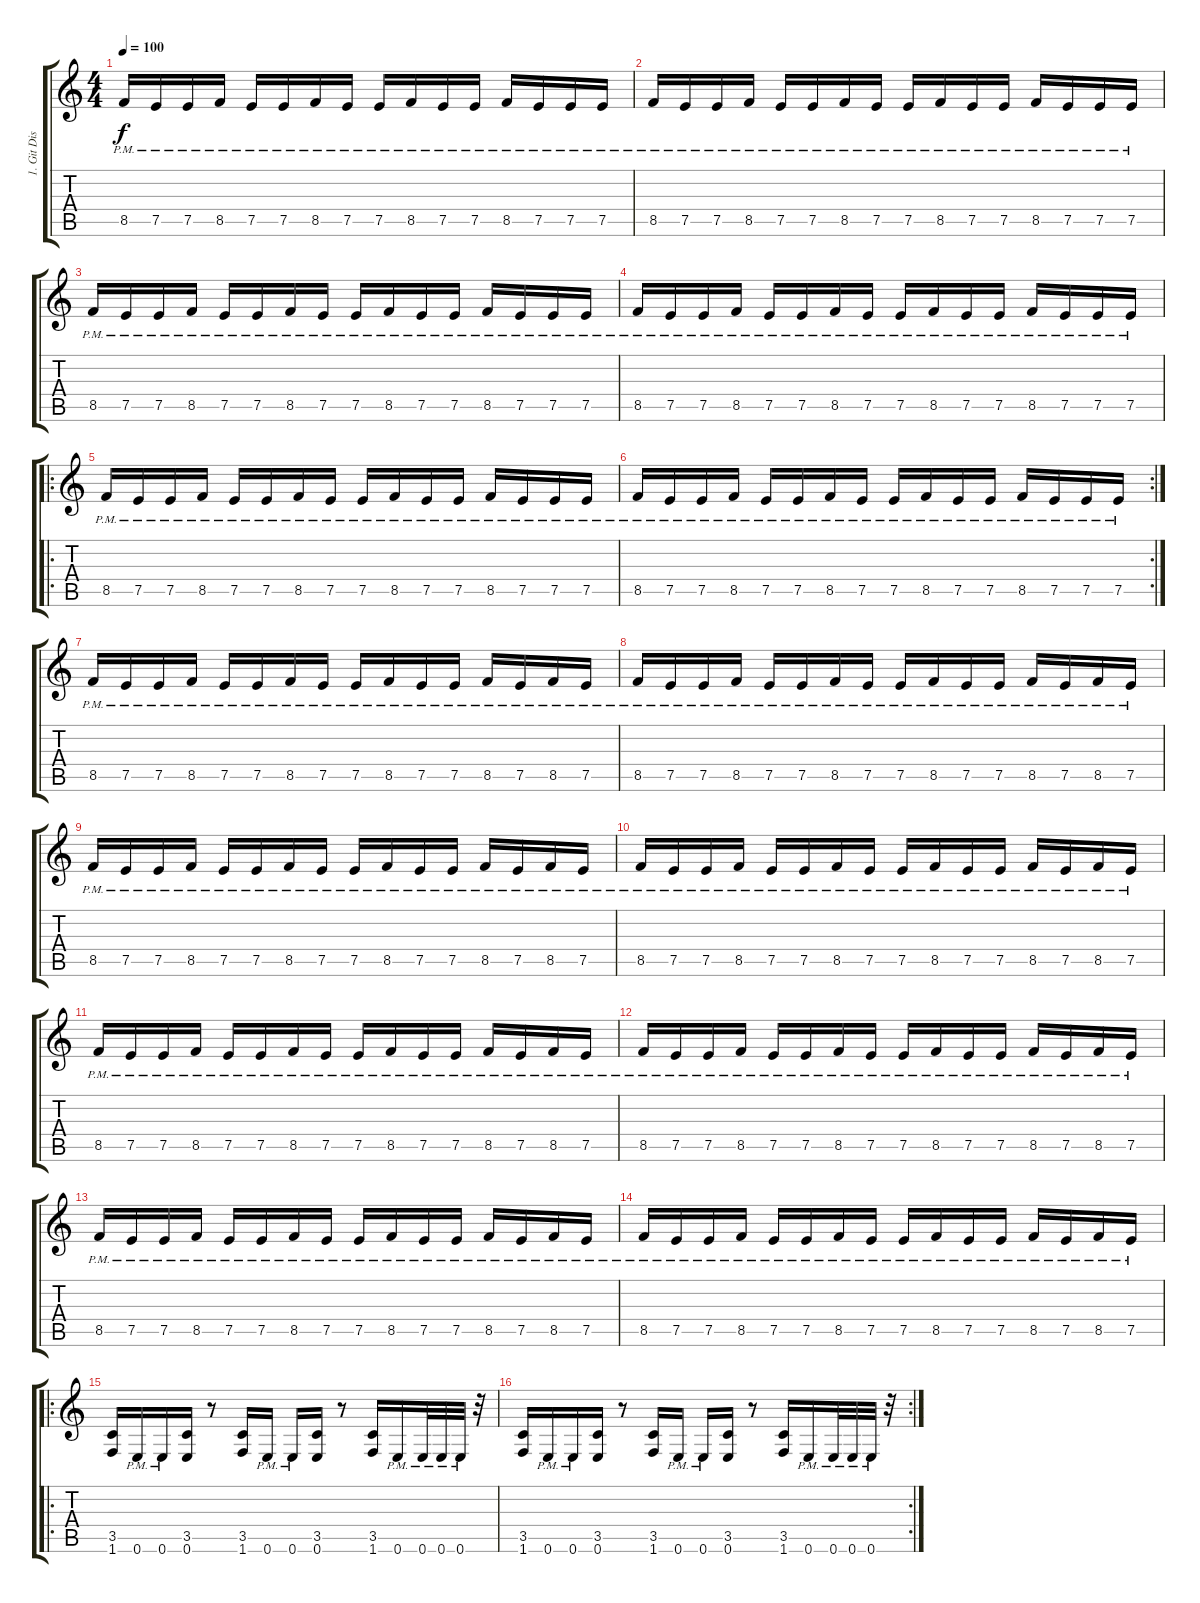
\track ("1. Git Dist" "1. Git Dis") {instrument distortionguitar}
\staff {score tabs}
\tuning (E4 B3 G3 D3 A2 E2) {hide}
\ts (4 4)
\tempo 100
\clef g2
\ks c
8.5{pm}.16{dy f instrument distortionguitar} 7.5{pm}.16 7.5{pm}.16 8.5{pm}.16 7.5{pm}.16 7.5{pm}.16 8.5{pm}.16 7.5{pm}.16 7.5{pm}.16 8.5{pm}.16 7.5{pm}.16 7.5{pm}.16 8.5{pm}.16 7.5{pm}.16 7.5{pm}.16 7.5{pm}.16 |
8.5{pm}.16 7.5{pm}.16 7.5{pm}.16 8.5{pm}.16 7.5{pm}.16 7.5{pm}.16 8.5{pm}.16 7.5{pm}.16 7.5{pm}.16 8.5{pm}.16 7.5{pm}.16 7.5{pm}.16 8.5{pm}.16 7.5{pm}.16 7.5{pm}.16 7.5{pm}.16 |
8.5{pm}.16 7.5{pm}.16 7.5{pm}.16 8.5{pm}.16 7.5{pm}.16 7.5{pm}.16 8.5{pm}.16 7.5{pm}.16 7.5{pm}.16 8.5{pm}.16 7.5{pm}.16 7.5{pm}.16 8.5{pm}.16 7.5{pm}.16 7.5{pm}.16 7.5{pm}.16 |
8.5{pm}.16 7.5{pm}.16 7.5{pm}.16 8.5{pm}.16 7.5{pm}.16 7.5{pm}.16 8.5{pm}.16 7.5{pm}.16 7.5{pm}.16 8.5{pm}.16 7.5{pm}.16 7.5{pm}.16 8.5{pm}.16 7.5{pm}.16 7.5{pm}.16 7.5{pm}.16 |
\ro
8.5{pm}.16 7.5{pm}.16 7.5{pm}.16 8.5{pm}.16 7.5{pm}.16 7.5{pm}.16 8.5{pm}.16 7.5{pm}.16 7.5{pm}.16 8.5{pm}.16 7.5{pm}.16 7.5{pm}.16 8.5{pm}.16 7.5{pm}.16 7.5{pm}.16 7.5{pm}.16 |
\rc 2
8.5{pm}.16 7.5{pm}.16 7.5{pm}.16 8.5{pm}.16 7.5{pm}.16 7.5{pm}.16 8.5{pm}.16 7.5{pm}.16 7.5{pm}.16 8.5{pm}.16 7.5{pm}.16 7.5{pm}.16 8.5{pm}.16 7.5{pm}.16 7.5{pm}.16 7.5{pm}.16 |
8.5{pm}.16 7.5{pm}.16 7.5{pm}.16 8.5{pm}.16 7.5{pm}.16 7.5{pm}.16 8.5{pm}.16 7.5{pm}.16 7.5{pm}.16 8.5{pm}.16 7.5{pm}.16 7.5{pm}.16 8.5{pm}.16 7.5{pm}.16 8.5{pm}.16 7.5{pm}.16 |
8.5{pm}.16 7.5{pm}.16 7.5{pm}.16 8.5{pm}.16 7.5{pm}.16 7.5{pm}.16 8.5{pm}.16 7.5{pm}.16 7.5{pm}.16 8.5{pm}.16 7.5{pm}.16 7.5{pm}.16 8.5{pm}.16 7.5{pm}.16 8.5{pm}.16 7.5{pm}.16 |
8.5{pm}.16 7.5{pm}.16 7.5{pm}.16 8.5{pm}.16 7.5{pm}.16 7.5{pm}.16 8.5{pm}.16 7.5{pm}.16 7.5{pm}.16 8.5{pm}.16 7.5{pm}.16 7.5{pm}.16 8.5{pm}.16 7.5{pm}.16 8.5{pm}.16 7.5{pm}.16 |
8.5{pm}.16 7.5{pm}.16 7.5{pm}.16 8.5{pm}.16 7.5{pm}.16 7.5{pm}.16 8.5{pm}.16 7.5{pm}.16 7.5{pm}.16 8.5{pm}.16 7.5{pm}.16 7.5{pm}.16 8.5{pm}.16 7.5{pm}.16 8.5{pm}.16 7.5{pm}.16 |
8.5{pm}.16 7.5{pm}.16 7.5{pm}.16 8.5{pm}.16 7.5{pm}.16 7.5{pm}.16 8.5{pm}.16 7.5{pm}.16 7.5{pm}.16 8.5{pm}.16 7.5{pm}.16 7.5{pm}.16 8.5{pm}.16 7.5{pm}.16 8.5{pm}.16 7.5{pm}.16 |
8.5{pm}.16 7.5{pm}.16 7.5{pm}.16 8.5{pm}.16 7.5{pm}.16 7.5{pm}.16 8.5{pm}.16 7.5{pm}.16 7.5{pm}.16 8.5{pm}.16 7.5{pm}.16 7.5{pm}.16 8.5{pm}.16 7.5{pm}.16 8.5{pm}.16 7.5{pm}.16 |
8.5{pm}.16 7.5{pm}.16 7.5{pm}.16 8.5{pm}.16 7.5{pm}.16 7.5{pm}.16 8.5{pm}.16 7.5{pm}.16 7.5{pm}.16 8.5{pm}.16 7.5{pm}.16 7.5{pm}.16 8.5{pm}.16 7.5{pm}.16 8.5{pm}.16 7.5{pm}.16 |
8.5{pm}.16 7.5{pm}.16 7.5{pm}.16 8.5{pm}.16 7.5{pm}.16 7.5{pm}.16 8.5{pm}.16 7.5{pm}.16 7.5{pm}.16 8.5{pm}.16 7.5{pm}.16 7.5{pm}.16 8.5{pm}.16 7.5{pm}.16 8.5{pm}.16 7.5{pm}.16 |
\ro
(3.5 1.6).16 0.6{pm}.16 0.6{pm}.16 (3.5 0.6).16 r.8 (3.5 1.6).16 0.6{pm}.16 0.6{pm}.16 (3.5 0.6).16 r.8 (3.5 1.6).16 0.6{pm}.16 0.6{pm}.32 0.6{pm}.32 0.6{pm}.32 r.32 |
\rc 2
(3.5 1.6).16 0.6{pm}.16 0.6{pm}.16 (3.5 0.6).16 r.8 (3.5 1.6).16 0.6{pm}.16 0.6{pm}.16 (3.5 0.6).16 r.8 (3.5 1.6).16 0.6{pm}.16 0.6{pm}.32 0.6{pm}.32 0.6{pm}.32 r.32
